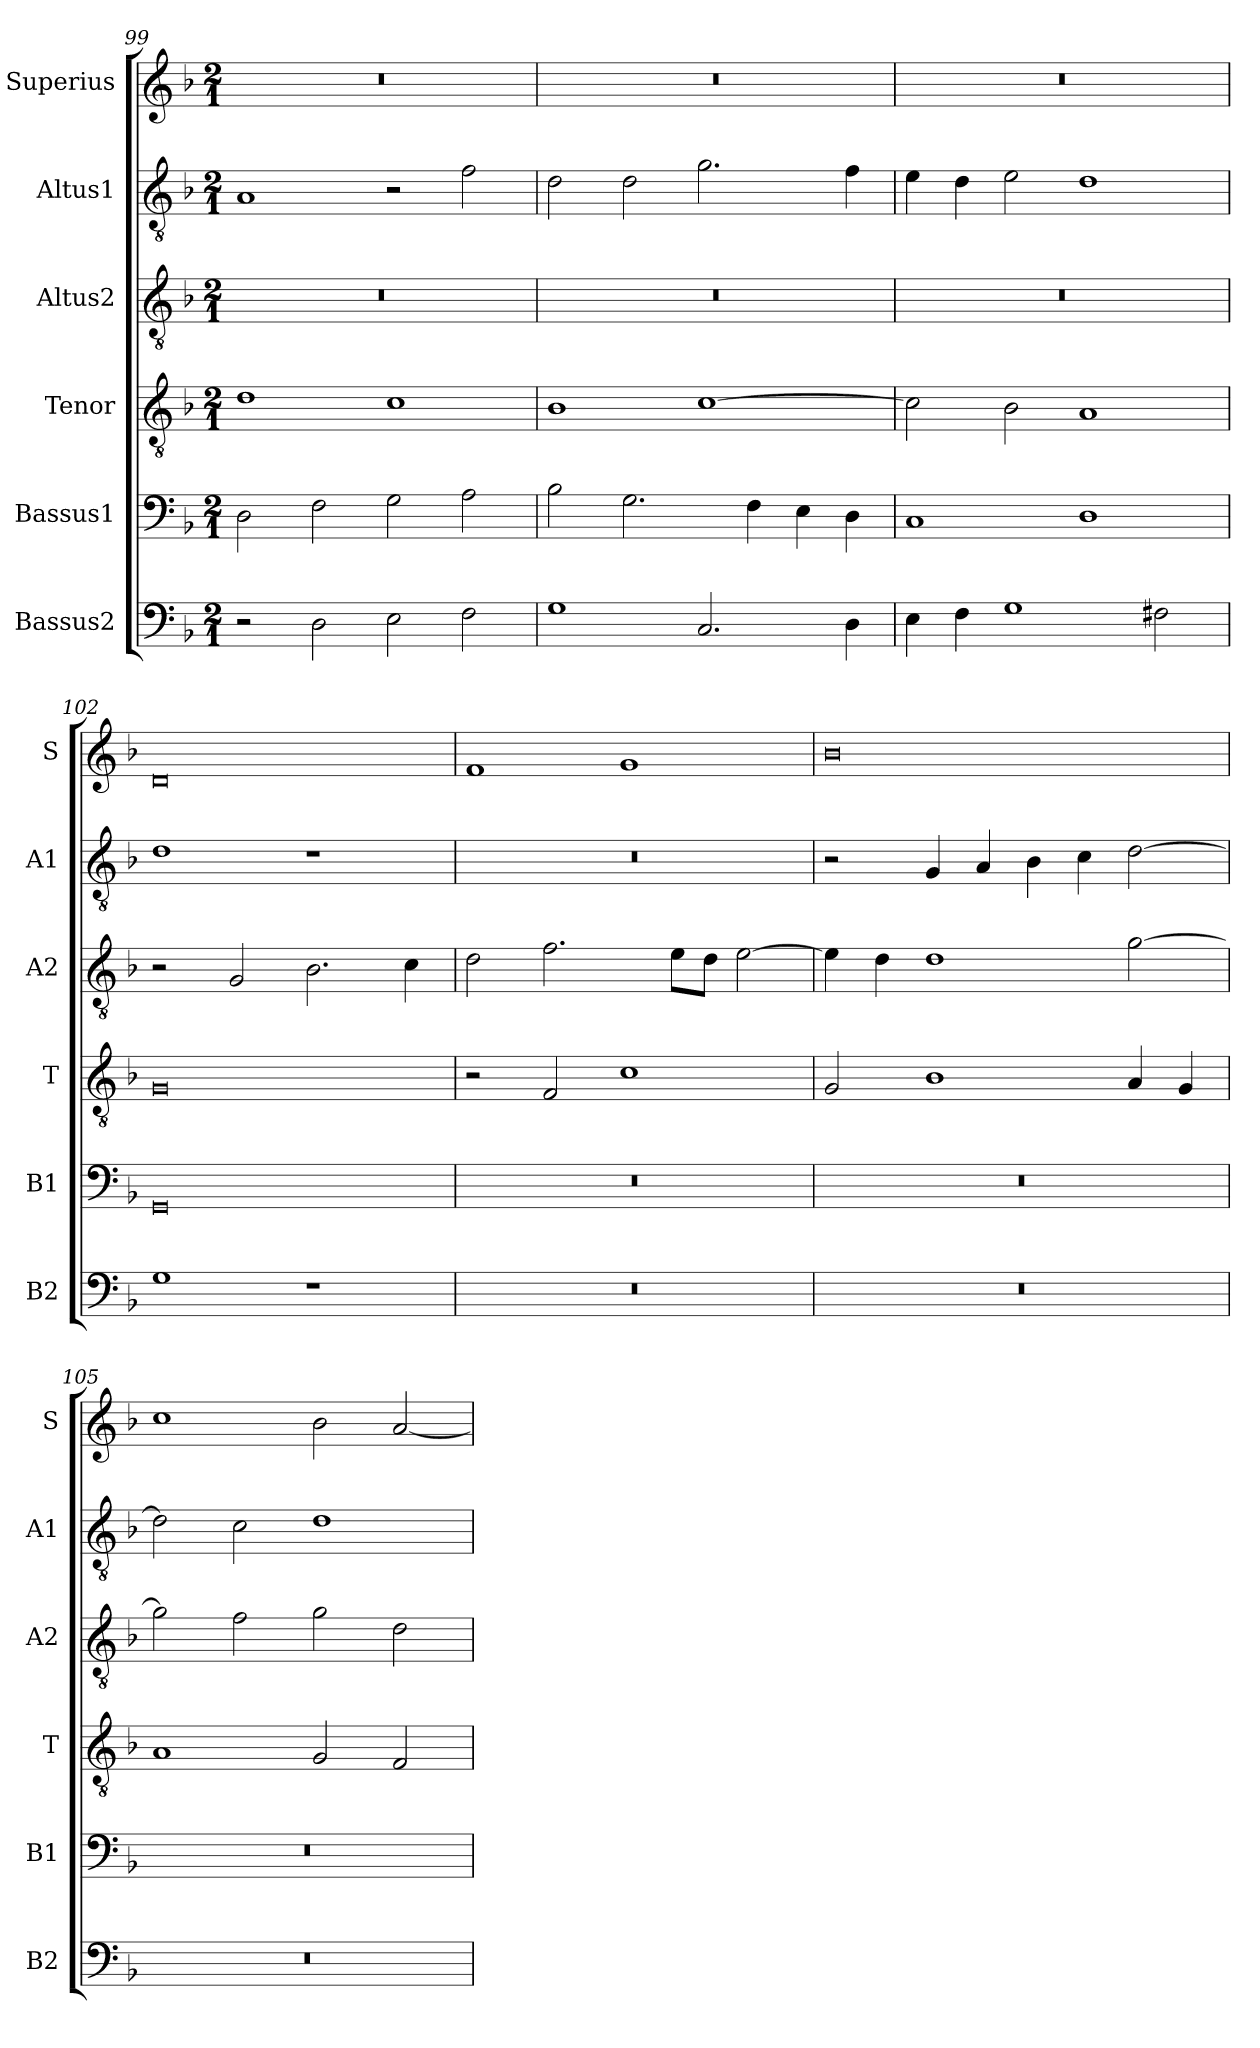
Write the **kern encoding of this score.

**kern	**kern	**kern	**kern	**kern	**kern
*part6	*part5	*part4	*part3	*part2	*part1
*staff6	*staff5	*staff4	*staff3	*staff2	*staff1
*I"Bassus2	*I"Bassus1	*I"Tenor	*I"Altus2	*I"Altus1	*I"Superius
*I'B2	*I'B1	*I'T	*I'A2	*I'A1	*I'S
*clefF4	*clefF4	*clefGv2	*clefGv2	*clefGv2	*clefG2
*k[b-]	*k[b-]	*k[b-]	*k[b-]	*k[b-]	*k[b-]
*M2/1	*M2/1	*M2/1	*M2/1	*M2/1	*M2/1
=99	=99	=99	=99	=99	=99
2r	2D\	1d	0r	1A	0r
2D\	2F\	.	.	.	.
2E\	2G\	1c	.	2r	.
2F\	2A\	.	.	2f\	.
=100	=100	=100	=100	=100	=100
1G	2B-\	1B-	0r	2d\	0r
.	2.G\	.	.	2d\	.
2.C/	.	[1c	.	2.g\	.
.	4F\	.	.	.	.
.	4E\	.	.	.	.
4D\	4D\	.	.	4f\	.
=101	=101	=101	=101	=101	=101
4E\	1C	2c\]	0r	4e\	0r
4F\	.	.	.	4d\	.
1G	.	2B-\	.	2e\	.
.	1D	1A	.	1d	.
2F#X\	.	.	.	.	.
=102	=102	=102	=102	=102	=102
1G	0GG	0G	2r	1d	0d
.	.	.	2G/	.	.
1r	.	.	2.B-\	1r	.
.	.	.	4c\	.	.
=103	=103	=103	=103	=103	=103
0r	0r	2r	2d\	0r	1f
.	.	2F/	2.f\	.	.
.	.	1c	.	.	1g
.	.	.	8e\L	.	.
.	.	.	8d\J	.	.
.	.	.	[2e\	.	.
=104	=104	=104	=104	=104	=104
0r	0r	2G/	4e\]	2r	0b-
.	.	.	4d\	.	.
.	.	1B-	1d	4G/	.
.	.	.	.	4A/	.
.	.	.	.	4B-\	.
.	.	.	.	4c\	.
.	.	4A/	[2g\	[2d\	.
.	.	4G/	.	.	.
=105	=105	=105	=105	=105	=105
0r	0r	1A	2g\]	2d\]	1cc
.	.	.	2f\	2c\	.
.	.	2G/	2g\	1d	2b-\
.	.	2F/	2d\	.	[2a/
=	=	=	=	=	=
*-	*-	*-	*-	*-	*-
